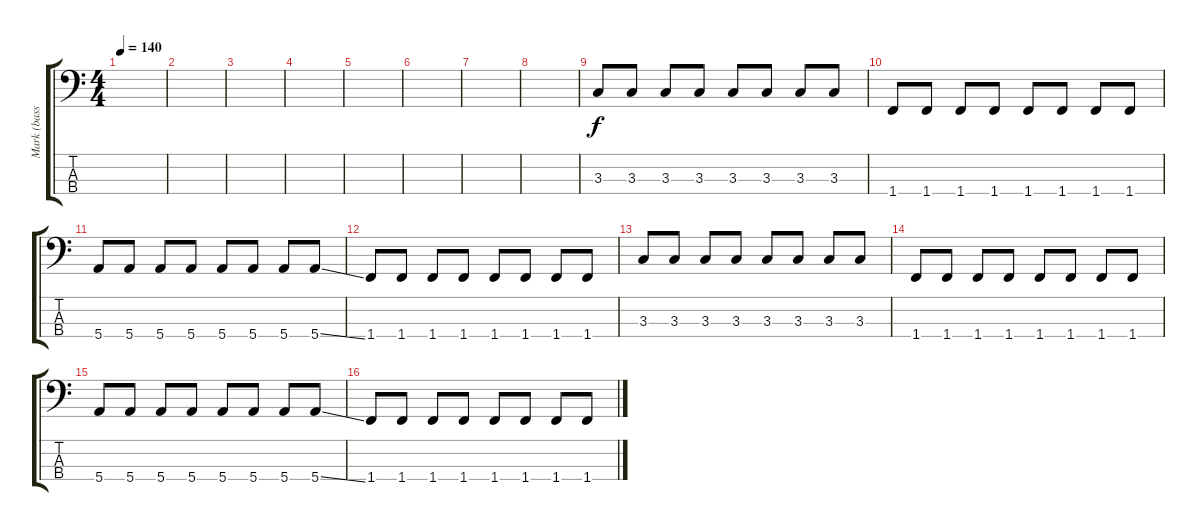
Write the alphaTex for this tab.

\track ("Mark (bass)" "Mark (bass") {instrument electricbasspick}
\staff {score tabs}
\tuning (G2 D2 A1 E1) {hide}
\ts (4 4)
\tempo 140
\clef f4
\ks c
|
|
|
|
|
|
|
|
3.3.8 3.3.8 3.3.8 3.3.8 3.3.8 3.3.8 3.3.8 3.3.8 |
1.4.8 1.4.8 1.4.8 1.4.8 1.4.8 1.4.8 1.4.8 1.4.8 |
5.4.8 5.4.8 5.4.8 5.4.8 5.4.8 5.4.8 5.4.8 5.4{ss}.8 |
1.4.8 1.4.8 1.4.8 1.4.8 1.4.8 1.4.8 1.4.8 1.4.8 |
3.3.8 3.3.8 3.3.8 3.3.8 3.3.8 3.3.8 3.3.8 3.3.8 |
1.4.8 1.4.8 1.4.8 1.4.8 1.4.8 1.4.8 1.4.8 1.4.8 |
5.4.8 5.4.8 5.4.8 5.4.8 5.4.8 5.4.8 5.4.8 5.4{ss}.8 |
1.4.8 1.4.8 1.4.8 1.4.8 1.4.8 1.4.8 1.4.8 1.4.8
